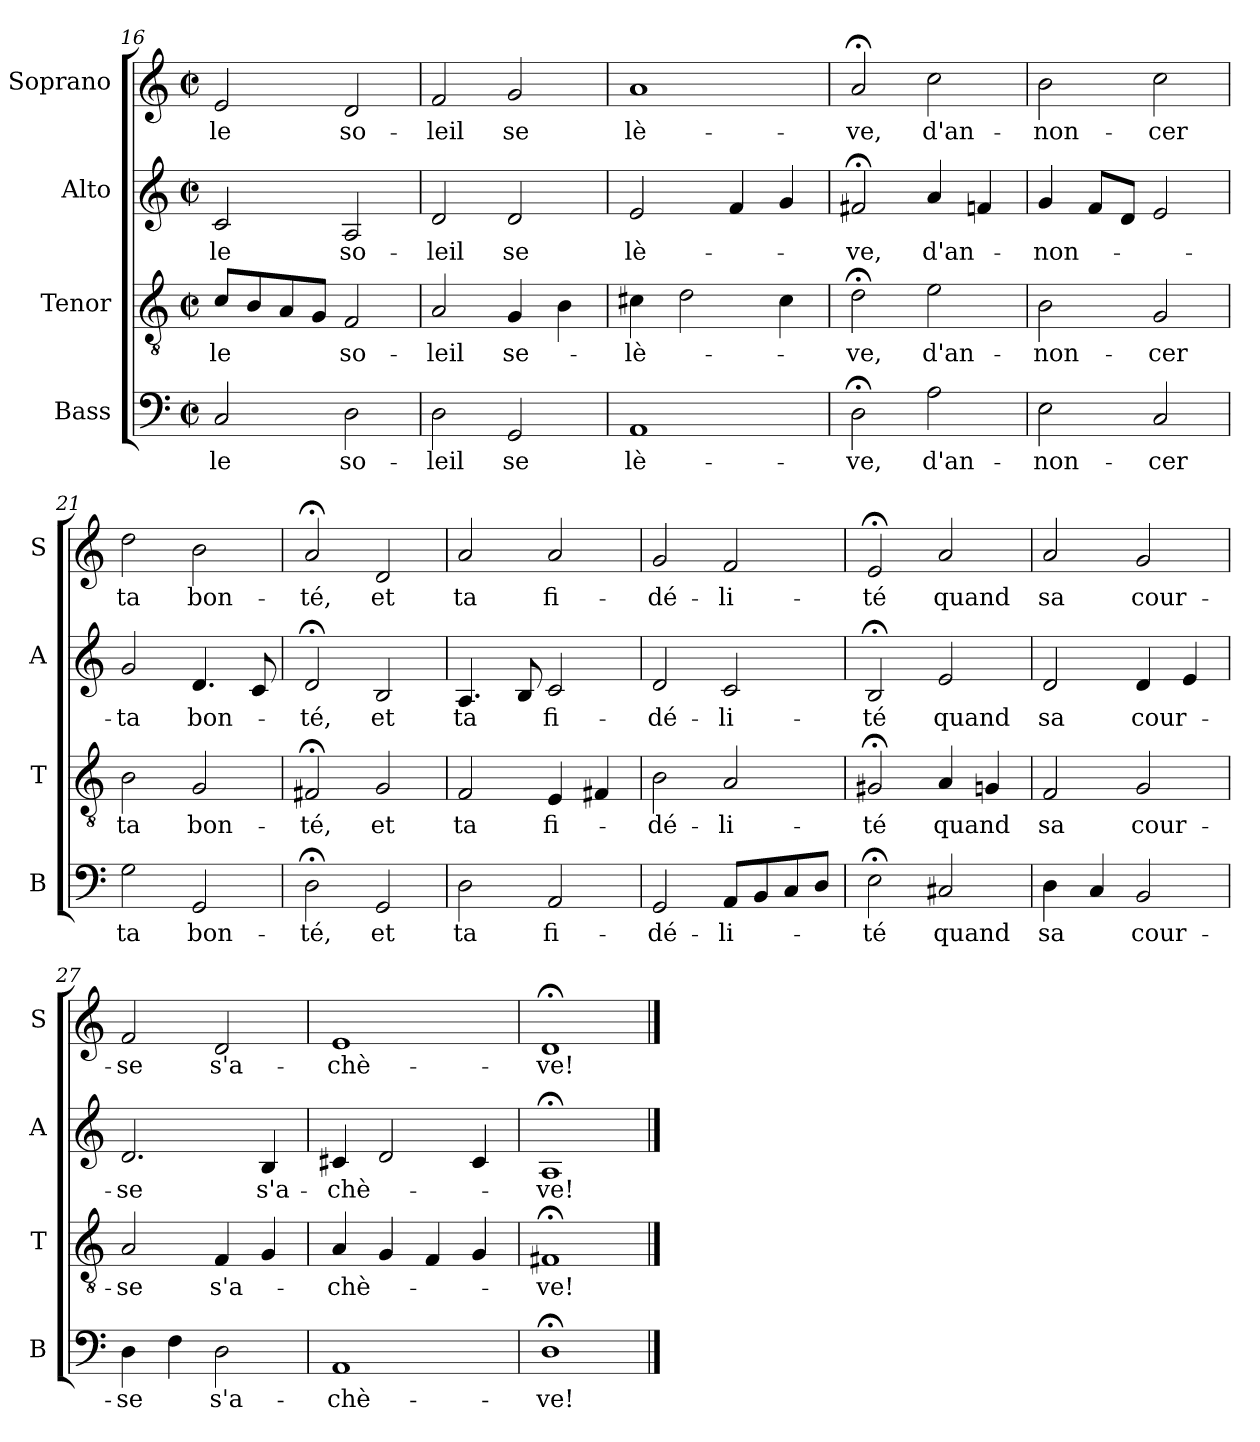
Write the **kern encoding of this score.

**kern	**text	**kern	**text	**kern	**text	**kern	**text
*part4	*part4	*part3	*part3	*part2	*part2	*part1	*part1
*staff4	*staff4	*staff3	*staff3	*staff2	*staff2	*staff1	*staff1
*I"Bass	*	*I"Tenor	*	*I"Alto	*	*I"Soprano	*
*I'B	*	*I'T	*	*I'A	*	*I'S	*
*clefF4	*	*clefGv2	*	*clefG2	*	*clefG2	*
*k[]	*	*k[]	*	*k[]	*	*k[]	*
*C:	*	*C:	*	*C:	*	*C:	*
*M2/2	*	*M2/2	*	*M2/2	*	*M2/2	*
*met(c|)	*	*met(c|)	*	*met(c|)	*	*met(c|)	*
=16	=16	=16	=16	=16	=16	=16	=16
2C/	le	8c/L	le	2c/	le	2e/	le
.	.	8B/	.	.	.	.	.
.	.	8A/	.	.	.	.	.
.	.	8G/J	.	.	.	.	.
2D\	so-	2F/	so-	2A/	so-	2d/	so-
=17	=17	=17	=17	=17	=17	=17	=17
2D\	-leil	2A/	-leil	2d/	-leil	2f/	-leil
2GG/	se	4G/	se-	2d/	se	2g/	se
.	.	4B\	.	.	.	.	.
!!LO:PB:g=z
=18	=18	=18	=18	=18	=18	=18	=18
1AA	lè-	4c#X\	-lè-	2e/	lè-	1a	lè-
.	.	2d\	.	.	.	.	.
.	.	.	.	4f/	.	.	.
.	.	4c#\	.	4g/	.	.	.
=19	=19	=19	=19	=19	=19	=19	=19
2D;<\	-ve,	2d;<\	-ve,	2f#X;</	-ve,	2a;</	-ve,
2A\	d'an-	2e\	d'an-	4a/	d'an-	2cc\	d'an-
.	.	.	.	4fn/	.	.	.
=20	=20	=20	=20	=20	=20	=20	=20
2E\	-non-	2B\	-non-	4g/	-non-	2b\	-non-
.	.	.	.	8f/L	.	.	.
.	.	.	.	8d/J	.	.	.
2C/	-cer	2G/	-cer	2e/	.	2cc\	-cer
=21	=21	=21	=21	=21	=21	=21	=21
2G\	ta	2B\	ta	2g/	-ta	2dd\	ta
2GG/	bon-	2G/	bon-	4.d/	bon-	2b\	bon-
.	.	.	.	8c/	.	.	.
=22	=22	=22	=22	=22	=22	=22	=22
2D;<\	-té,	2F#X;</	-té,	2d;</	-té,	2a;</	-té,
2GG/	et	2G/	et	2B/	et	2d/	et
=23	=23	=23	=23	=23	=23	=23	=23
2D\	ta	2F/	ta	4.A/	ta	2a/	ta
.	.	.	.	8B/	.	.	.
2AA/	fi-	4E/	fi-	2c/	fi-	2a/	fi-
.	.	4F#X/	.	.	.	.	.
!!LO:LB:g=z
=24	=24	=24	=24	=24	=24	=24	=24
2GG/	-dé-	2B\	-dé-	2d/	-dé-	2g/	-dé-
8AA/L	-li-	2A/	-li-	2c/	-li-	2f/	-li-
8BB/	.	.	.	.	.	.	.
8C/	.	.	.	.	.	.	.
8D/J	.	.	.	.	.	.	.
=25	=25	=25	=25	=25	=25	=25	=25
2E;<\	-té	2G#X;</	-té	2B;</	-té	2e;</	-té
2C#X/	quand	4A/	quand	2e/	quand	2a/	quand
.	.	4Gn/	.	.	.	.	.
=26	=26	=26	=26	=26	=26	=26	=26
4D\	sa	2F/	sa	2d/	sa	2a/	sa
4C/	.	.	.	.	.	.	.
2BB/	cour-	2G/	cour-	4d/	cour-	2g/	cour-
.	.	.	.	4e/	.	.	.
=27	=27	=27	=27	=27	=27	=27	=27
4D\	-se	2A/	-se	2.d/	-se	2f/	-se
4F\	.	.	.	.	.	.	.
2D\	s'a-	4F/	s'a-	.	.	2d/	s'a-
.	.	4G/	.	4B/	s'a-	.	.
=28	=28	=28	=28	=28	=28	=28	=28
1AA	-chè-	4A/	-chè-	4c#X/	-chè-	1e	-chè-
.	.	4G/	.	2d/	.	.	.
.	.	4F/	.	.	.	.	.
.	.	4G/	.	4c#/	.	.	.
=29	=29	=29	=29	=29	=29	=29	=29
1D;<	-ve!	1F#X;<	-ve!	1A;<	-ve!	1d;<	-ve!
==	==	==	==	==	==	==	==
*-	*-	*-	*-	*-	*-	*-	*-
